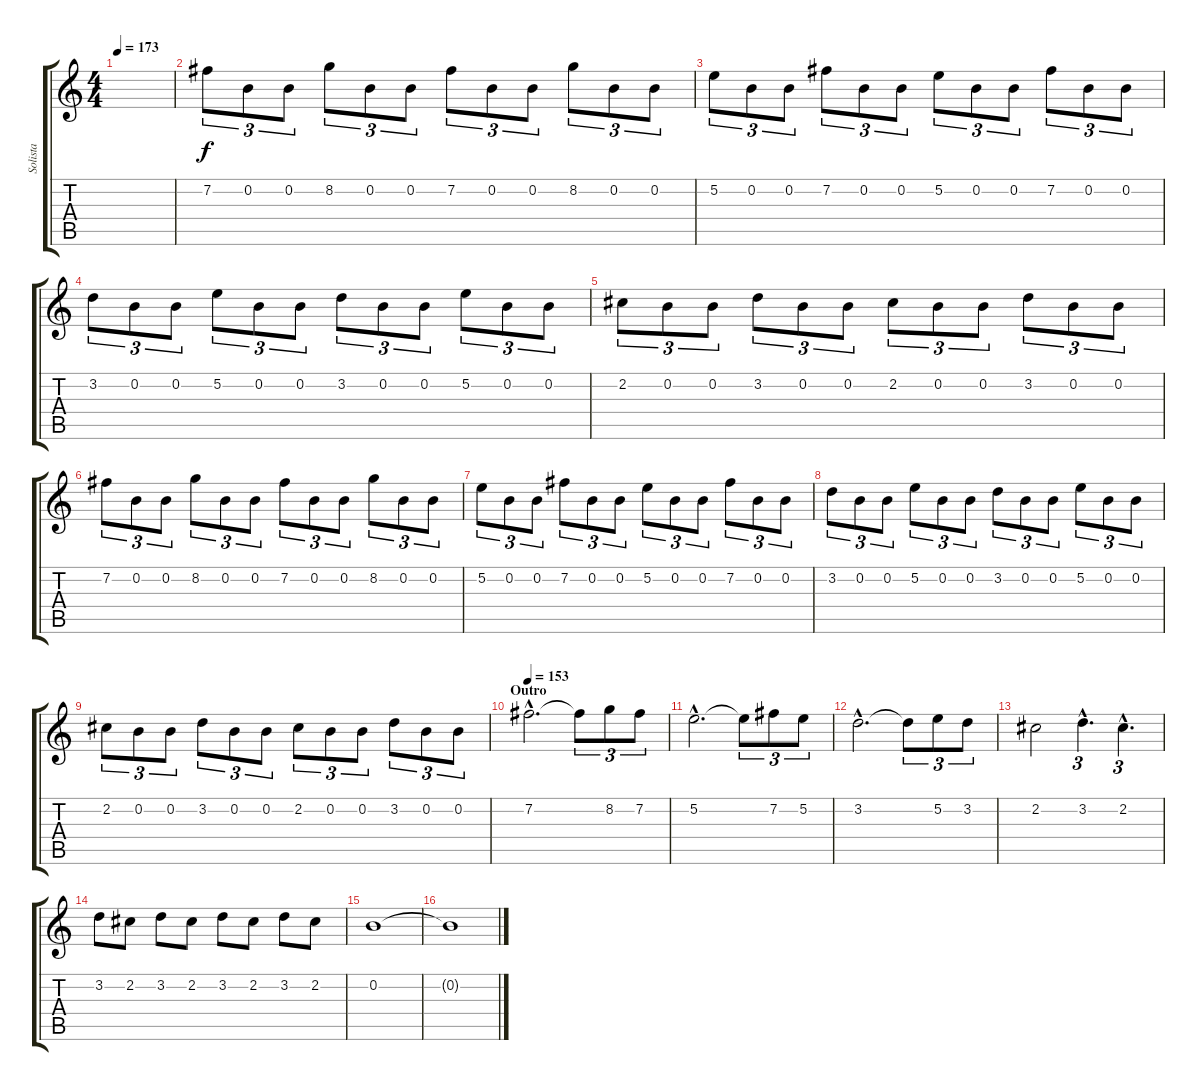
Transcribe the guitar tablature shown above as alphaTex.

\track ("Solista" "Solista") {instrument distortionguitar}
\staff {score tabs}
\tuning (E4 B3 G3 D3 A2 E2) {hide}
\ts (4 4)
\tempo 173
\clef g2
\ks c
|
7.2.8{tu (3 2)} 0.2.8{tu (3 2)} 0.2.8{tu (3 2)} 8.2.8{tu (3 2)} 0.2.8{tu (3 2)} 0.2.8{tu (3 2)} 7.2.8{tu (3 2)} 0.2.8{tu (3 2)} 0.2.8{tu (3 2)} 8.2.8{tu (3 2)} 0.2.8{tu (3 2)} 0.2.8{tu (3 2)} |
5.2.8{tu (3 2)} 0.2.8{tu (3 2)} 0.2.8{tu (3 2)} 7.2.8{tu (3 2)} 0.2.8{tu (3 2)} 0.2.8{tu (3 2)} 5.2.8{tu (3 2)} 0.2.8{tu (3 2)} 0.2.8{tu (3 2)} 7.2.8{tu (3 2)} 0.2.8{tu (3 2)} 0.2.8{tu (3 2)} |
3.2.8{tu (3 2)} 0.2.8{tu (3 2)} 0.2.8{tu (3 2)} 5.2.8{tu (3 2)} 0.2.8{tu (3 2)} 0.2.8{tu (3 2)} 3.2.8{tu (3 2)} 0.2.8{tu (3 2)} 0.2.8{tu (3 2)} 5.2.8{tu (3 2)} 0.2.8{tu (3 2)} 0.2.8{tu (3 2)} |
2.2.8{tu (3 2)} 0.2.8{tu (3 2)} 0.2.8{tu (3 2)} 3.2.8{tu (3 2)} 0.2.8{tu (3 2)} 0.2.8{tu (3 2)} 2.2.8{tu (3 2)} 0.2.8{tu (3 2)} 0.2.8{tu (3 2)} 3.2.8{tu (3 2)} 0.2.8{tu (3 2)} 0.2.8{tu (3 2)} |
7.2.8{tu (3 2)} 0.2.8{tu (3 2)} 0.2.8{tu (3 2)} 8.2.8{tu (3 2)} 0.2.8{tu (3 2)} 0.2.8{tu (3 2)} 7.2.8{tu (3 2)} 0.2.8{tu (3 2)} 0.2.8{tu (3 2)} 8.2.8{tu (3 2)} 0.2.8{tu (3 2)} 0.2.8{tu (3 2)} |
5.2.8{tu (3 2)} 0.2.8{tu (3 2)} 0.2.8{tu (3 2)} 7.2.8{tu (3 2)} 0.2.8{tu (3 2)} 0.2.8{tu (3 2)} 5.2.8{tu (3 2)} 0.2.8{tu (3 2)} 0.2.8{tu (3 2)} 7.2.8{tu (3 2)} 0.2.8{tu (3 2)} 0.2.8{tu (3 2)} |
3.2.8{tu (3 2)} 0.2.8{tu (3 2)} 0.2.8{tu (3 2)} 5.2.8{tu (3 2)} 0.2.8{tu (3 2)} 0.2.8{tu (3 2)} 3.2.8{tu (3 2)} 0.2.8{tu (3 2)} 0.2.8{tu (3 2)} 5.2.8{tu (3 2)} 0.2.8{tu (3 2)} 0.2.8{tu (3 2)} |
2.2.8{tu (3 2)} 0.2.8{tu (3 2)} 0.2.8{tu (3 2)} 3.2.8{tu (3 2)} 0.2.8{tu (3 2)} 0.2.8{tu (3 2)} 2.2.8{tu (3 2)} 0.2.8{tu (3 2)} 0.2.8{tu (3 2)} 3.2.8{tu (3 2)} 0.2.8{tu (3 2)} 0.2.8{tu (3 2)} |
\section ("" "Outro")
\tempo 153
7.2{hac}.2{d} 7.2{t}.8{tu (3 2)} 8.2.8{tu (3 2)} 7.2.8{tu (3 2)} |
5.2{hac}.2{d} 5.2{t}.8{tu (3 2)} 7.2.8{tu (3 2)} 5.2.8{tu (3 2)} |
3.2{hac}.2{d} 3.2{t}.8{tu (3 2)} 5.2.8{tu (3 2)} 3.2.8{tu (3 2)} |
2.2.2 3.2{hac}.4{d tu (3 2)} 2.2{hac}.4{d tu (3 2)} |
3.2.8 2.2.8 3.2.8 2.2.8 3.2.8 2.2.8 3.2.8 2.2.8 |
0.2.1{volume 5} |
0.2{t}.1
